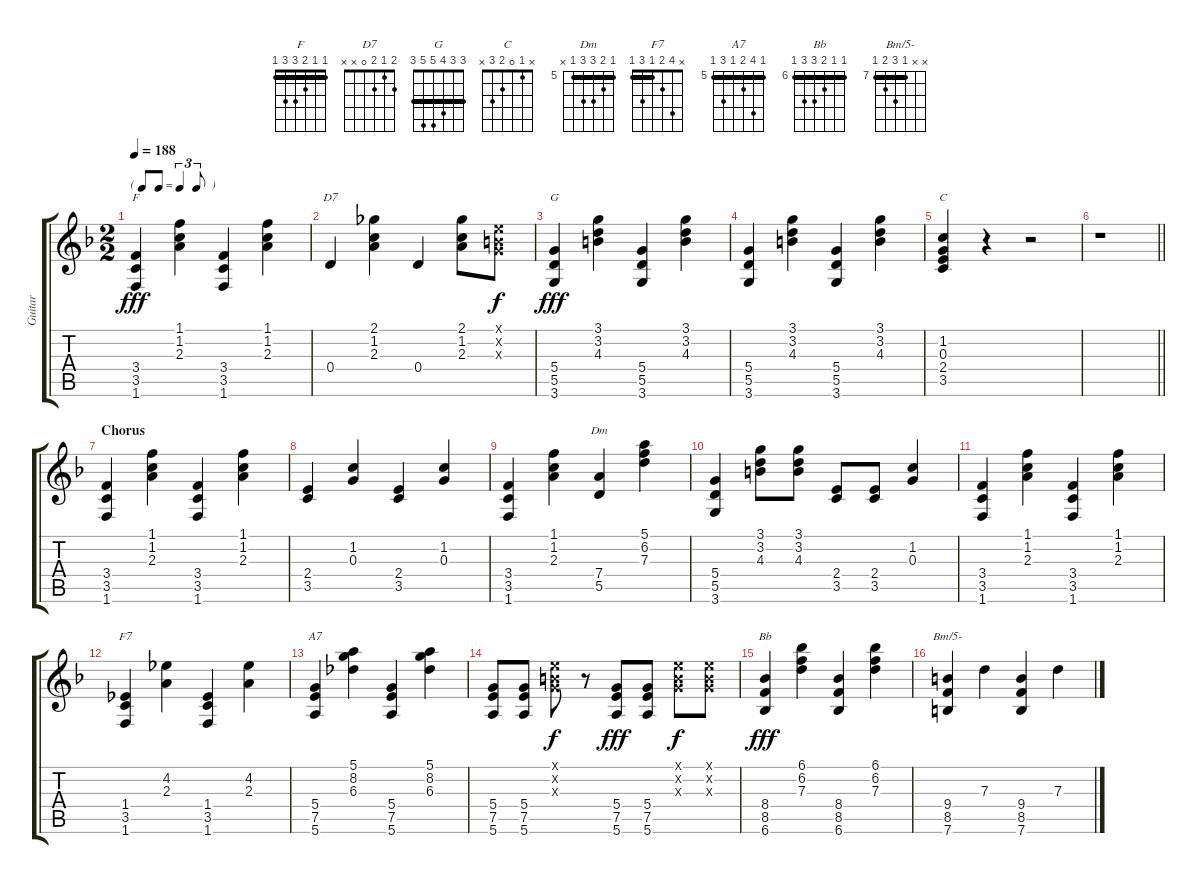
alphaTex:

\track ("Guitar" "Guitar") {instrument acousticguitarsteel}
\staff {score tabs}
\tuning (E4 B3 G3 D3 A2 E2) {hide}
\chord ("F" 1 1 2 3 3 1) {barre 1}
\chord ("D7" 2 1 2 0 x x)
\chord ("G" 3 3 4 5 5 3) {barre 3}
\chord ("C" x 1 0 2 3 x)
\chord ("Dm" 5 6 7 7 5 x) {firstfret 5 barre 5}
\chord ("F7" x 4 2 1 3 1) {barre 1}
\chord ("A7" 5 8 6 5 7 5) {firstfret 5 barre 5}
\chord ("Bb" 6 6 7 8 8 6) {firstfret 6 barre 6}
\chord ("Bm/5-" x x 7 9 8 7) {firstfret 7 barre 7}
\ts (2 2)
\tf triplet8th
\tempo 188
\clef g2
\ks f
(3.4 3.5 1.6).4{ch "F" dy fff} (1.1 1.2 2.3).4 (3.4 3.5 1.6).4 (1.1 1.2 2.3).4 |
0.4.4{ch "D7"} (2.1 1.2 2.3).4 0.4.4 (2.1 1.2 2.3).8 (0.1{x} 0.2{x} 0.3{x}).8{dy f} |
(5.4 5.5 3.6).4{ch "G" dy fff} (3.1 3.2 4.3).4 (5.4 5.5 3.6).4 (3.1 3.2 4.3).4 |
(5.4 5.5 3.6).4 (3.1 3.2 4.3).4 (5.4 5.5 3.6).4 (3.1 3.2 4.3).4 |
(1.2 0.3 2.4 3.5).4{ch "C"} r.4 r.2 |
\barLineRight lightlight
r.1 |
\section ("" "Chorus")
(3.4 3.5 1.6).4 (1.1 1.2 2.3).4 (3.4 3.5 1.6).4 (1.1 1.2 2.3).4 |
(2.4 3.5).4 (1.2 0.3).4 (2.4 3.5).4 (1.2 0.3).4 |
(3.4 3.5 1.6).4 (1.1 1.2 2.3).4 (7.4 5.5).4{ch "Dm"} (5.1 6.2 7.3).4 |
(5.4 5.5 3.6).4 (3.1 3.2 4.3).8 (3.1 3.2 4.3).8 (2.4 3.5).8 (2.4 3.5).8 (1.2 0.3).4 |
(3.4 3.5 1.6).4 (1.1 1.2 2.3).4 (3.4 3.5 1.6).4 (1.1 1.2 2.3).4 |
(1.4 3.5 1.6).4{ch "F7"} (4.2 2.3).4 (1.4 3.5 1.6).4 (4.2 2.3).4 |
(5.4 7.5 5.6).4{ch "A7"} (5.1 8.2 6.3).4 (5.4 7.5 5.6).4 (5.1 8.2 6.3).4 |
(5.4 7.5 5.6).8 (5.4 7.5 5.6).8 (0.1{x} 0.2{x} 0.3{x}).8{dy f} r.8 (5.4 7.5 5.6).8{dy fff} (5.4 7.5 5.6).8 (0.1{x} 0.2{x} 0.3{x}).8{dy f} (0.1{x} 0.2{x} 0.3{x}).8 |
(8.4 8.5 6.6).4{ch "Bb" dy fff} (6.1 6.2 7.3).4 (8.4 8.5 6.6).4 (6.1 6.2 7.3).4 |
(9.4 8.5 7.6).4{ch "Bm/5-"} 7.3.4 (9.4 8.5 7.6).4 7.3.4
